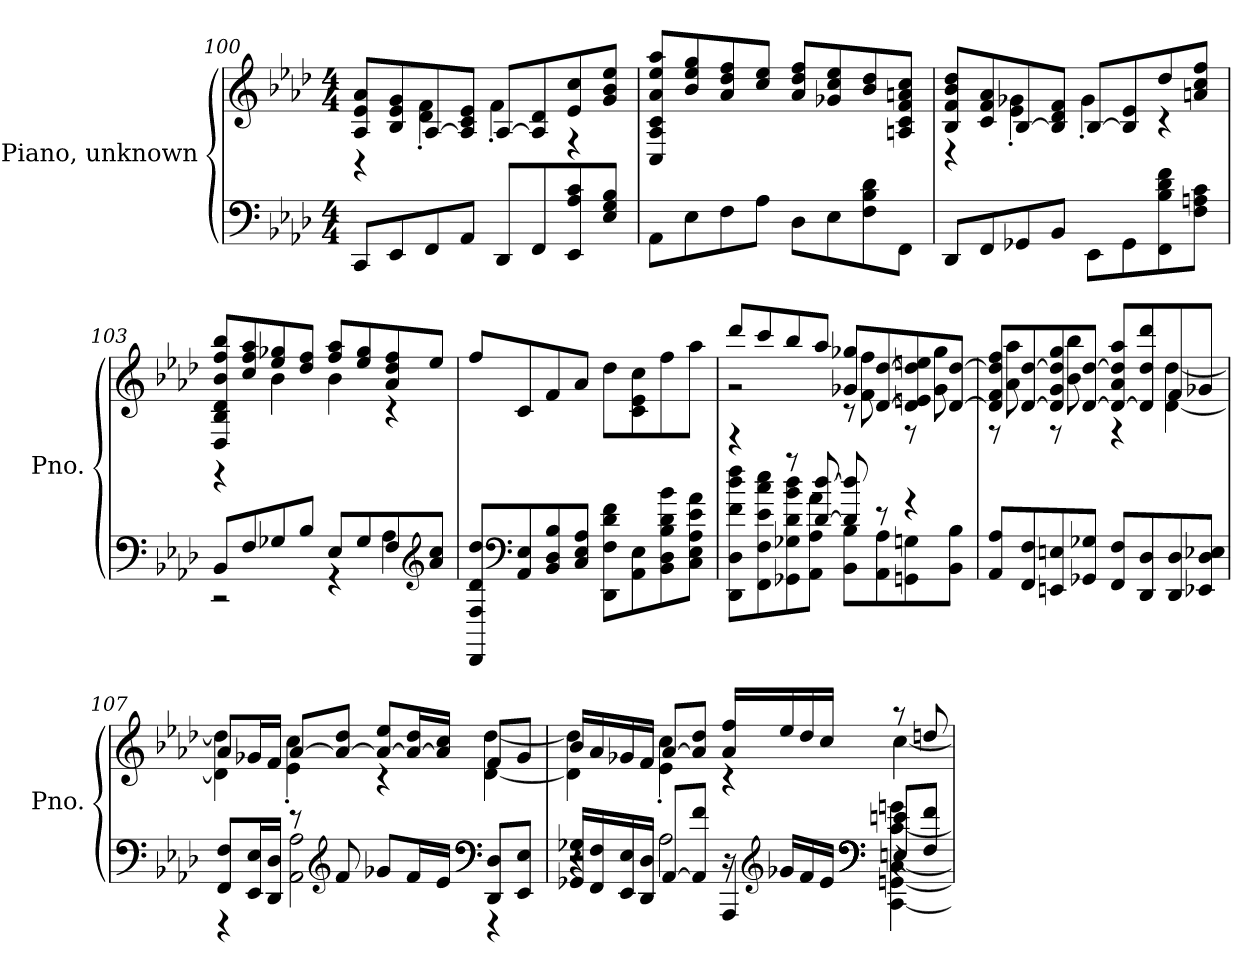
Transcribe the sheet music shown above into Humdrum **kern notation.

**kern	**kern
*part1	*part1
*staff2	*staff1
*I"Piano, unknown	*
*I'Pno.	*
*clefF4	*clefG2
*k[b-e-a-d-]	*k[b-e-a-d-]
*M4/4	*M4/4
=100	=100
*	*^
8CC/L	8A-/ 8e-/ 8a-/L	4r
8EE-/	8B-/ 8e-/ 8g/	.
8FF/	[8A-/	4d-\' 4f\'
8AA-/J	8A-/] 8c/ 8e-/J	.
8DD-/L	[8A-/L	4f'\
8FF/	8A-/] 8d-/	.
8EE-/ 8A-/ 8c/	8e-/ 8cc/	4r
8E-/ 8G/ 8B-/J	8g/ 8b-/ 8ee-/J	.
*	*v	*v
=101	=101
8AA-\L	8C/ 8A-/ 8c/ 8a-/ 8ee-/ 8aa-/L
8E-\	8b-/ 8ee-/ 8gg/
8F\	8a-/ 8dd-/ 8ff/
8A-\J	8cc/ 8ee-/J
8D-\L	8a-/ 8dd-/ 8ff/L
8E-\	8g-X/ 8cc/ 8ee-/
8F\ 8B-\ 8d-\	8b-/ 8dd-/
8FF\J	8An/ 8c/ 8f/ 8an/ 8cc/J
!!LO:LB:g=z
=102	=102
*	*^
8DD-/L	8B-/ 8f/ 8b-/ 8dd-/L	4r
8FF/	8c/ 8f/ 8a-/	.
8GG-X/	[8B-/	4e-\' 4g-X\'
8BB-/J	8B-/] 8d-/ 8f/J	.
8EE-\L	[8B-/L	4g-'\
8GG-\	8B-/] 8e-/	.
8FF\ 8B-\ 8d-\ 8f\	8dd-/	4r
8F\ 8An\ 8c\J	8an/ 8cc/ 8ff/J	.
=103	=103	=103
*^	*	*
8BB-/L	2r	8D-/ 8B-/ 8d-/ 8b-/ 8ff/ 8bb-/L	4r
8F/	.	8cc/ 8ff/ 8aa-/	.
8G-X/	.	8ee-/ 8gg-X/	4b-\
8B-/J	.	8dd-/ 8ff/J	.
8E-/L	4r	8ff/ 8aa-/L	4b-\
8G-/	.	8ee-/ 8gg-/	.
8F/	4A-\	8a-/ 8dd-/ 8ff/	4r
*clefG2	*	*	*
8a-/ 8cc/J	.	8ee-/J	.
*v	*v	*	*
*	*v	*v
=104	=104
8DD-/ 8F/ 8d-/ 8dd-/L	8ff/L
*clefF4	*
8AA-/ 8E-/	8c/
8BB-/ 8D-/ 8B-/	8f/
8C/ 8E-/ 8A-/J	8a-/J
8DD-\ 8F\ 8d-\ 8f\L	8dd-\L
8AA-\ 8E-\	8c\ 8e-\ 8cc\
8BB-\ 8D-\ 8B-\ 8d-\ 8b-\	8ff\
8C\ 8E-\ 8A-\ 8e-\ 8a-\J	8aa-\J
!!LO:LB:g=z
=105	=105
*^	*^
4r	8DD-\ 8D-\ 8f\ 8dd-\ 8ff\L	8ddd-/L	2r
.	8FF\ 8F\ 8e-\ 8cc\ 8ee-\	8ccc/	.
8r	8GG-X\ 8G-X\ 8d-\ 8b-\ 8dd-\	8bb-/	.
[8d-/ [8dd-/	8AA-\ 8A-\ 8a-\J	8aa-/J	.
8d-/] 8dd-/]	8BB-\ 8B-\L	8g-X/ 8gg-X/L	8r
8r	8AA-\ 8A-\	[8d-/ [8dd-/	8f\ 8ff\
4r	8GGn\ 8Gn\	8d-/] 8en/ 8dd-/] 8een/	8r
.	8BB-\ 8B-\J	[8d-/ [8dd-/J	8g-\ 8gg-\
*v	*v	*	*
=106	=106	=106
8AA-/ 8A-/L	8d-/] 8f/ 8dd-/] 8ff/L	8r
8FF/ 8F/	[8d-/ [8dd-/	8a-\ 8aa-\
8EEn/ 8En/	8d-/] 8g/ 8dd-/] 8gg/	8r
8GG-X/ 8G-X/J	[8d-/ [8dd-/J	8b-\ 8bb-\
8FF/ 8F/L	8d-/_ 8a-/ 8dd-/] 8aa-/L	4r
8DD-/ 8D-/	8d-/] 8dd-/ 8ddd-/	.
8DD-/ 8D-/	8f/	[4d-\ [4dd-\
8EE-X/ 8D-/ 8E-X/J	8g-X/J	.
!!LO:LB:g=z	!!
=107	=107	=107
*^	*	*
8FF/ 8F/L	4r	8a-/L	4d-\] 4dd-\]
16EE-/ 16E-/L	.	16g-X/L	.
16DD-/ 16D-/JJ	.	16f/JJ	.
8r	2AA-\ 2A-\	[8a-/L	4e-\' 4cc\'
*clefG2	*	*	*
8f/	.	8a-/_ 8dd-/J	.
8g-X/L	.	8a-/_ 8ee-/L	4r
16f/L	.	16a-/_ 16dd-/L	.
16e-/JJ	.	16a-/] 16cc/JJ	.
*clefF4	*	*	*
8DD-/ 8D-/L	4r	8f/L	[4d-\ [4dd-\
8EE-/ 8E-/J	.	8g-/J	.
=108	=108	=108	=108
*	*^	*	*
16GG-X/ 16G-X/LL	4r	2r	16b-/LL	4d-\] 4dd-\]
16FF/ 16F/	.	.	16a-/	.
16EE-/ 16E-/	.	.	16g-X/	.
16DD-/ 16D-/JJ	.	.	16f/JJ	.
[8AA-/L	2A-\	.	[8a-/L	4e-\' 4cc\'
8AA-/] 8f/J	.	.	8a-/] 8dd-/J	.
16r	.	4AAA-/	16a-/ 16ff/LL	4r
*clefG2	*	*	*	*
16g-X/LL	.	.	16ee-/	.
16f/	.	.	16dd-/	.
16e-/JJ	.	.	16cc/JJ	.
*clefF4	*	*	*	*
8En/ 8en/L	[4CC\ [4GGn\ [4C\ [4c\ 4gn\	4r	8r	[4cc\
8F/ 8f/J	.	.	8ddn/	.
*v	*v	*v	*	*
*	*v	*v
=	=
*-	*-
